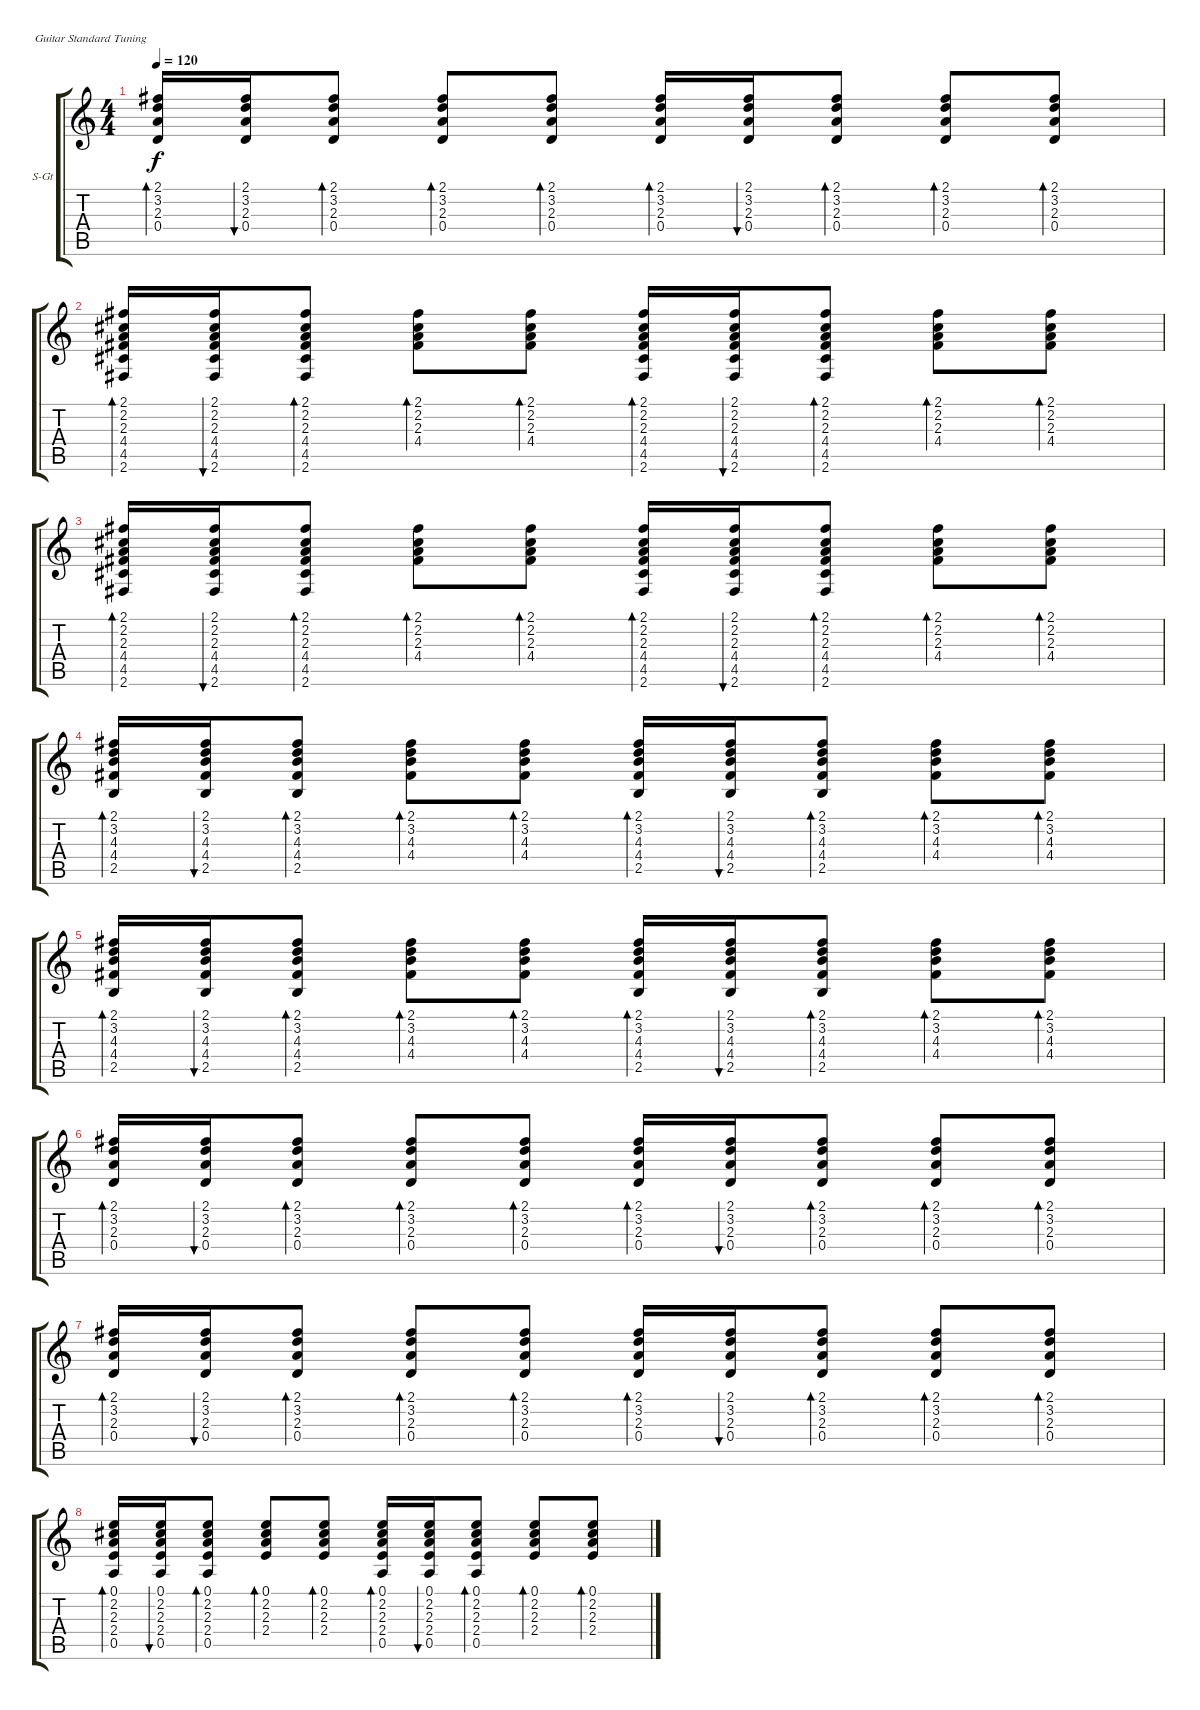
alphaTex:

\defaultSystemsLayout 4
\bracketExtendMode groupsimilarinstruments
\firstSystemTrackNameOrientation horizontal
\otherSystemsTrackNameOrientation horizontal
\track ("В.Цой-Акустика" "S-Gt") {instrument acousticguitarsteel}
\staff {score tabs}
\tuning (E4 B3 G3 D3 A2 E2)
\ts (4 4)
\tempo 120
\clef g2
\ks c
(2.1 3.2 2.3 0.4).16{bd 30 dy f} (2.1 3.2 2.3 0.4).16{bu 30} (2.1 3.2 2.3 0.4).8{bd 30} (2.1 3.2 2.3 0.4).8{bd 30} (2.1 3.2 2.3 0.4).8{bd 30} (2.1 3.2 2.3 0.4).16{bd 30} (2.1 3.2 2.3 0.4).16{bu 30} (2.1 3.2 2.3 0.4).8{bd 30} (2.1 3.2 2.3 0.4).8{bd 30} (2.1 3.2 2.3 0.4).8{bd 30} |
(2.1 2.2 2.3 4.4 4.5 2.6).16{bd 30} (2.1 2.2 2.3 4.4 4.5 2.6).16{bu 30} (2.1 2.2 2.3 4.4 4.5 2.6).8{bd 30} (2.1 2.2 2.3 4.4).8{bd 30} (2.1 2.2 2.3 4.4).8{bd 30} (2.1 2.2 2.3 4.4 4.5 2.6).16{bd 30} (2.1 2.2 2.3 4.4 4.5 2.6).16{bu 30} (2.1 2.2 2.3 4.4 4.5 2.6).8{bd 30} (2.1 2.2 2.3 4.4).8{bd 30} (2.1 2.2 2.3 4.4).8{bd 30} |
(2.1 2.2 2.3 4.4 4.5 2.6).16{bd 30} (2.1 2.2 2.3 4.4 4.5 2.6).16{bu 30} (2.1 2.2 2.3 4.4 4.5 2.6).8{bd 30} (2.1 2.2 2.3 4.4).8{bd 30} (2.1 2.2 2.3 4.4).8{bd 30} (2.1 2.2 2.3 4.4 4.5 2.6).16{bd 30} (2.1 2.2 2.3 4.4 4.5 2.6).16{bu 30} (2.1 2.2 2.3 4.4 4.5 2.6).8{bd 30} (2.1 2.2 2.3 4.4).8{bd 30} (2.1 2.2 2.3 4.4).8{bd 30} |
(2.1 3.2 4.3 4.4 2.5).16{bd 30} (2.1 3.2 4.3 4.4 2.5).16{bu 30} (2.1 3.2 4.3 4.4 2.5).8{bd 30} (2.1 3.2 4.3 4.4).8{bd 30} (2.1 3.2 4.3 4.4).8{bd 30} (2.1 3.2 4.3 4.4 2.5).16{bd 30} (2.1 3.2 4.3 4.4 2.5).16{bu 30} (2.1 3.2 4.3 4.4 2.5).8{bd 30} (2.1 3.2 4.3 4.4).8{bd 30} (2.1 3.2 4.3 4.4).8{bd 30} |
(2.1 3.2 4.3 4.4 2.5).16{bd 30} (2.1 3.2 4.3 4.4 2.5).16{bu 30} (2.1 3.2 4.3 4.4 2.5).8{bd 30} (2.1 3.2 4.3 4.4).8{bd 30} (2.1 3.2 4.3 4.4).8{bd 30} (2.1 3.2 4.3 4.4 2.5).16{bd 30} (2.1 3.2 4.3 4.4 2.5).16{bu 30} (2.1 3.2 4.3 4.4 2.5).8{bd 30} (2.1 3.2 4.3 4.4).8{bd 30} (2.1 3.2 4.3 4.4).8{bd 30} |
(2.1 3.2 2.3 0.4).16{bd 30} (2.1 3.2 2.3 0.4).16{bu 30} (2.1 3.2 2.3 0.4).8{bd 30} (2.1 3.2 2.3 0.4).8{bd 30} (2.1 3.2 2.3 0.4).8{bd 30} (2.1 3.2 2.3 0.4).16{bd 30} (2.1 3.2 2.3 0.4).16{bu 30} (2.1 3.2 2.3 0.4).8{bd 30} (2.1 3.2 2.3 0.4).8{bd 30} (2.1 3.2 2.3 0.4).8{bd 30} |
(2.1 3.2 2.3 0.4).16{bd 30} (2.1 3.2 2.3 0.4).16{bu 30} (2.1 3.2 2.3 0.4).8{bd 30} (2.1 3.2 2.3 0.4).8{bd 30} (2.1 3.2 2.3 0.4).8{bd 30} (2.1 3.2 2.3 0.4).16{bd 30} (2.1 3.2 2.3 0.4).16{bu 30} (2.1 3.2 2.3 0.4).8{bd 30} (2.1 3.2 2.3 0.4).8{bd 30} (2.1 3.2 2.3 0.4).8{bd 30} |
(0.1 2.2 2.3 2.4 0.5).16{bd 30} (0.1 2.2 2.3 2.4 0.5).16{bu 30} (0.1 2.2 2.3 2.4 0.5).8{bd 30} (0.1 2.2 2.3 2.4).8{bd 30} (0.1 2.2 2.3 2.4).8{bd 30} (0.1 2.2 2.3 2.4 0.5).16{bd 30} (0.1 2.2 2.3 2.4 0.5).16{bu 30} (0.1 2.2 2.3 2.4 0.5).8{bd 30} (0.1 2.2 2.3 2.4).8{bd 30} (0.1 2.2 2.3 2.4).8{bd 30}
